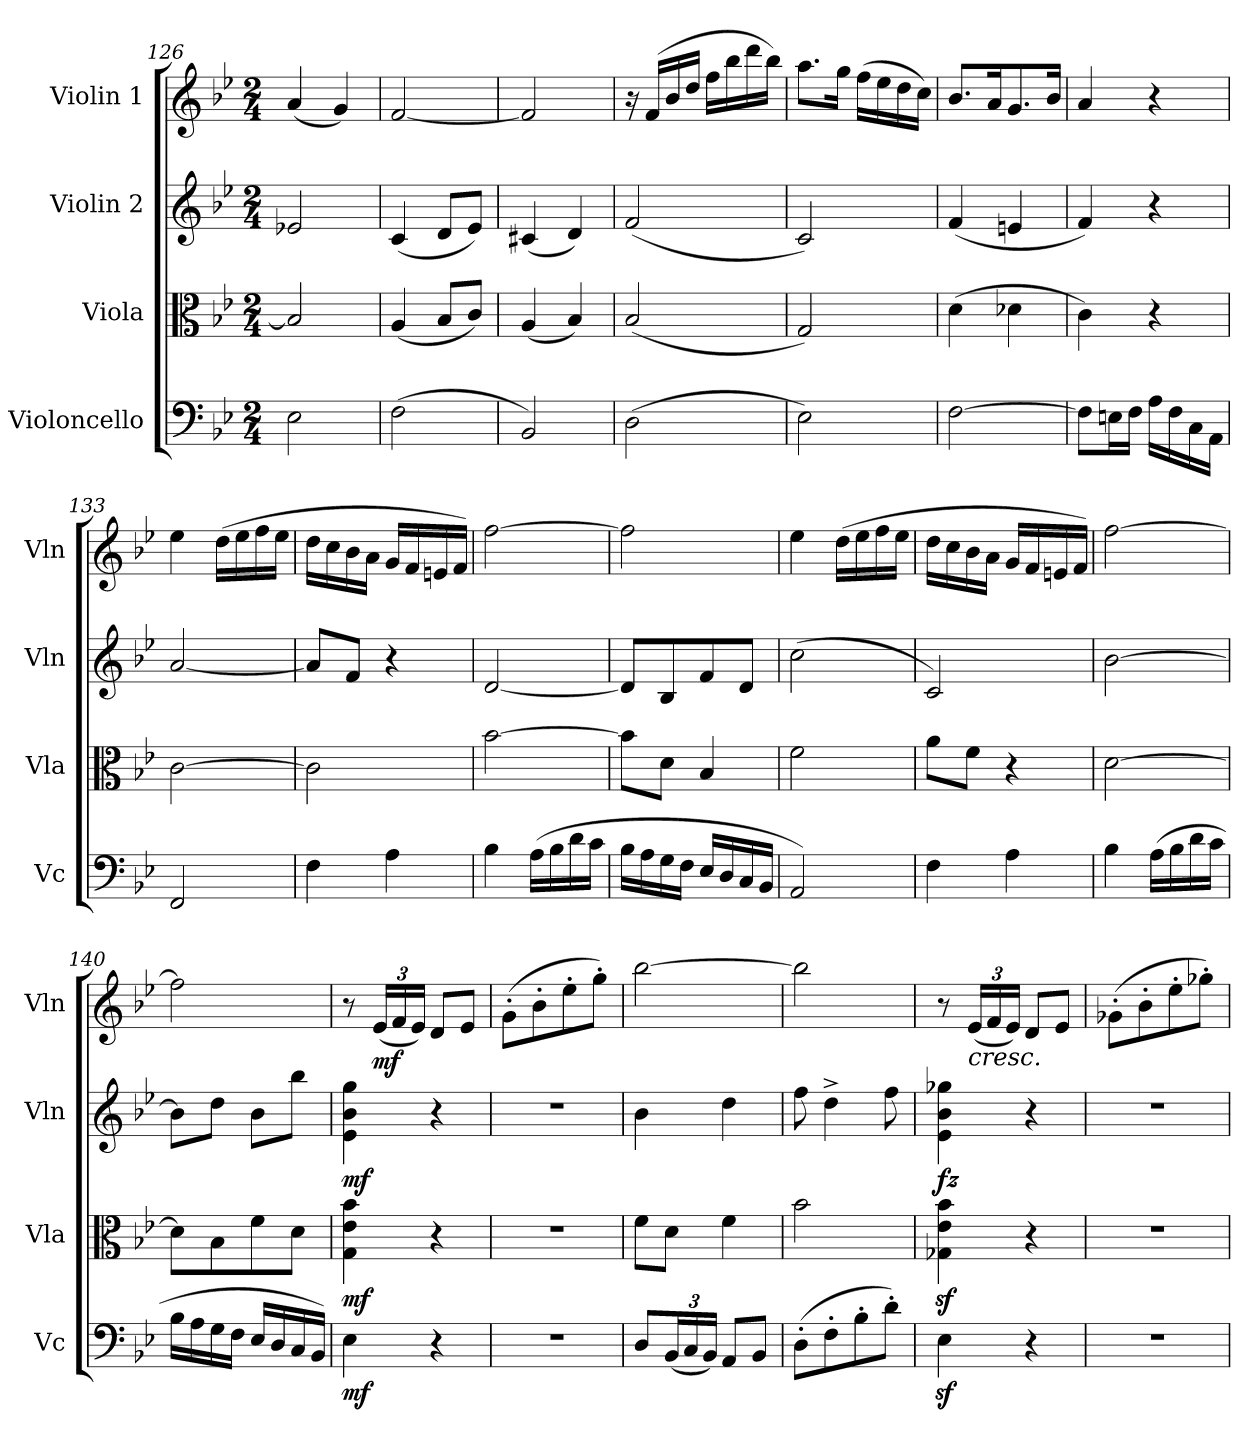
**kern	**dynam	**kern	**dynam	**kern	**dynam	**kern	**dynam
*part4	*part4	*part3	*part3	*part2	*part2	*part1	*part1
*staff4	*staff4	*staff3	*staff3	*staff2	*staff2	*staff1	*staff1
*I"Violoncello	*	*I"Viola	*	*I"Violin 2	*	*I"Violin 1	*
*I'Vc	*	*I'Vla	*	*I'Vln	*	*I'Vln	*
*clefF4	*	*clefC3	*	*clefG2	*	*clefG2	*
*k[b-e-]	*	*k[b-e-]	*	*k[b-e-]	*	*k[b-e-]	*
*M2/4	*	*M2/4	*	*M2/4	*	*M2/4	*
=126	=126	=126	=126	=126	=126	=126	=126
2E-\	.	2B-/]	.	2e-X/	.	(<4a/	.
.	.	.	.	.	.	4g/)	.
=127	=127	=127	=127	=127	=127	=127	=127
(>2F\	.	(<4A/	.	(<4c/	.	[2f/	.
.	.	8B-/L	.	8d/L	.	.	.
.	.	8c/J)	.	8e-/J)	.	.	.
=128	=128	=128	=128	=128	=128	=128	=128
2BB-/)	.	(<4A/	.	(<4c#X/	.	2f/]	.
.	.	4B-/)	.	4d/)	.	.	.
=129	=129	=129	=129	=129	=129	=129	=129
(>2D\	.	(<2B-/	.	(<2f/	.	16r	.
.	.	.	.	.	.	(>16f/LL	.
.	.	.	.	.	.	16b-/	.
.	.	.	.	.	.	16dd/JJ	.
.	.	.	.	.	.	16ff\LL	.
.	.	.	.	.	.	16bb-\	.
.	.	.	.	.	.	16ddd\	.
.	.	.	.	.	.	16bb-\JJ)	.
=130	=130	=130	=130	=130	=130	=130	=130
2E-\)	.	2G/)	.	2c/)	.	8.aa\L	.
.	.	.	.	.	.	16gg\Jk	.
.	.	.	.	.	.	(>16ff\LL	.
.	.	.	.	.	.	16ee-\	.
.	.	.	.	.	.	16dd\	.
.	.	.	.	.	.	16cc\JJ)	.
=131	=131	=131	=131	=131	=131	=131	=131
[2F\	.	(>4d\	.	(<4f/	.	8.b-/L	.
.	.	.	.	.	.	16a/K	.
.	.	4d-X\	.	4en/	.	8.g/	.
.	.	.	.	.	.	16b-/Jk	.
=132	=132	=132	=132	=132	=132	=132	=132
8F\L]	.	4c\)	.	4f/)	.	4a/	.
16En\L	.	.	.	.	.	.	.
16F\JJ	.	.	.	.	.	.	.
16A\LL	.	4r	.	4r	.	4r	.
16F\	.	.	.	.	.	.	.
16C\	.	.	.	.	.	.	.
16AA\JJ	.	.	.	.	.	.	.
=133	=133	=133	=133	=133	=133	=133	=133
2FF/	.	[2c\	.	[2a/	.	4ee-\	.
.	.	.	.	.	.	(>16dd\LL	.
.	.	.	.	.	.	16ee-\	.
.	.	.	.	.	.	16ff\	.
.	.	.	.	.	.	16ee-\JJ	.
=134	=134	=134	=134	=134	=134	=134	=134
4F\	.	2c\]	.	8a/L]	.	16dd\LL	.
.	.	.	.	.	.	16cc\	.
.	.	.	.	8f/J	.	16b-\	.
.	.	.	.	.	.	16a\JJ	.
4A\	.	.	.	4r	.	16g/LL	.
.	.	.	.	.	.	16f/	.
.	.	.	.	.	.	16en/	.
.	.	.	.	.	.	16f/JJ)	.
=135	=135	=135	=135	=135	=135	=135	=135
4B-\	.	[2b-\	.	[2d/	.	[2ff\	.
(>16A\LL	.	.	.	.	.	.	.
16B-\	.	.	.	.	.	.	.
16d\	.	.	.	.	.	.	.
16c\JJ	.	.	.	.	.	.	.
!!LO:PB:g=z
=136	=136	=136	=136	=136	=136	=136	=136
16B-\LL	.	8b-\L]	.	8d/L]	.	2ff\]	.
16A\	.	.	.	.	.	.	.
16G\	.	8d\J	.	8B-/	.	.	.
16F\JJ	.	.	.	.	.	.	.
16E-/LL	.	4B-/	.	8f/	.	.	.
16D/	.	.	.	.	.	.	.
16C/	.	.	.	8d/J	.	.	.
16BB-/JJ	.	.	.	.	.	.	.
=137	=137	=137	=137	=137	=137	=137	=137
2AA/)	.	2f\	.	(>2cc\	.	4ee-\	.
.	.	.	.	.	.	(>16dd\LL	.
.	.	.	.	.	.	16ee-\	.
.	.	.	.	.	.	16ff\	.
.	.	.	.	.	.	16ee-\JJ	.
=138	=138	=138	=138	=138	=138	=138	=138
4F\	.	8a\L	.	2c/)	.	16dd\LL	.
.	.	.	.	.	.	16cc\	.
.	.	8f\J	.	.	.	16b-\	.
.	.	.	.	.	.	16a\JJ	.
4A\	.	4r	.	.	.	16g/LL	.
.	.	.	.	.	.	16f/	.
.	.	.	.	.	.	16en/	.
.	.	.	.	.	.	16f/JJ)	.
=139	=139	=139	=139	=139	=139	=139	=139
4B-\	.	[2d\	.	[2b-\	.	[2ff\	.
(>16A\LL	.	.	.	.	.	.	.
16B-\	.	.	.	.	.	.	.
16d\	.	.	.	.	.	.	.
16c\JJ	.	.	.	.	.	.	.
=140	=140	=140	=140	=140	=140	=140	=140
16B-\LL	.	8d\L]	.	8b-\L]	.	2ff\]	.
16A\	.	.	.	.	.	.	.
16G\	.	8B-\	.	8dd\J	.	.	.
16F\JJ	.	.	.	.	.	.	.
16E-/LL	.	8f\	.	8b-\L	.	.	.
16D/	.	.	.	.	.	.	.
16C/	.	8d\J	.	8bb-\J	.	.	.
16BB-/JJ)	.	.	.	.	.	.	.
=141	=141	=141	=141	=141	=141	=141	=141
!	!LO:DY:b	!	!LO:DY:b	!	!LO:DY:b	!	!
4E-\	mf	4G\ 4e-\ 4b-\	mf	4e-\ 4b-\ 4gg\	mf	8r	.
*	*	*	*	*	*	*Xbrackettup	*
!	!	!	!	!	!	!	!LO:DY:b
.	.	.	.	.	.	(<24e-/LL	mf
.	.	.	.	.	.	24f/	.
.	.	.	.	.	.	24e-/JJ)	.
4r	.	4r	.	4r	.	8d/L	.
.	.	.	.	.	.	8e-/J	.
=142	=142	=142	=142	=142	=142	=142	=142
2r	.	2r	.	2r	.	(>8g'\L	.
.	.	.	.	.	.	8b-'\	.
.	.	.	.	.	.	8ee-'\	.
.	.	.	.	.	.	8gg'\J)	.
=143	=143	=143	=143	=143	=143	=143	=143
8D/L	.	8f\L	.	4b-\	.	[2bb-\	.
*Xbrackettup	*	*	*	*	*	*	*
(<24BB-/L	.	8d\J	.	.	.	.	.
24C/	.	.	.	.	.	.	.
24BB-/JJ)	.	.	.	.	.	.	.
8AA/L	.	4f\	.	4dd\	.	.	.
8BB-/J	.	.	.	.	.	.	.
=144	=144	=144	=144	=144	=144	=144	=144
(>8D'\L	.	2b-\	.	8ff\	.	2bb-\]	.
8F'\	.	.	.	4dd^\	.	.	.
8B-'\	.	.	.	.	.	.	.
8d'\J)	.	.	.	8ff\	.	.	.
=145	=145	=145	=145	=145	=145	=145	=145
!	!	!	!	!	!LO:DY:b	!	!
4E-z<\	.	4G-X\z< 4e-\z< 4b-\z<	.	4e-\ 4b-\ 4gg-X\	fz	8r	.
!	!	!	!	!	!	!LO:TX:b:i:t=cresc.	!
.	.	.	.	.	.	(<24e-/LL	.
.	.	.	.	.	.	24f/	.
.	.	.	.	.	.	24e-/JJ)	.
4r	.	4r	.	4r	.	8d/L	.
.	.	.	.	.	.	8e-/J	.
=146	=146	=146	=146	=146	=146	=146	=146
2r	.	2r	.	2r	.	(>8g-X'\L	.
.	.	.	.	.	.	8b-'\	.
.	.	.	.	.	.	8ee-'\	.
.	.	.	.	.	.	8gg-X'\J)	.
=	=	=	=	=	=	=	=
*-	*-	*-	*-	*-	*-	*-	*-
